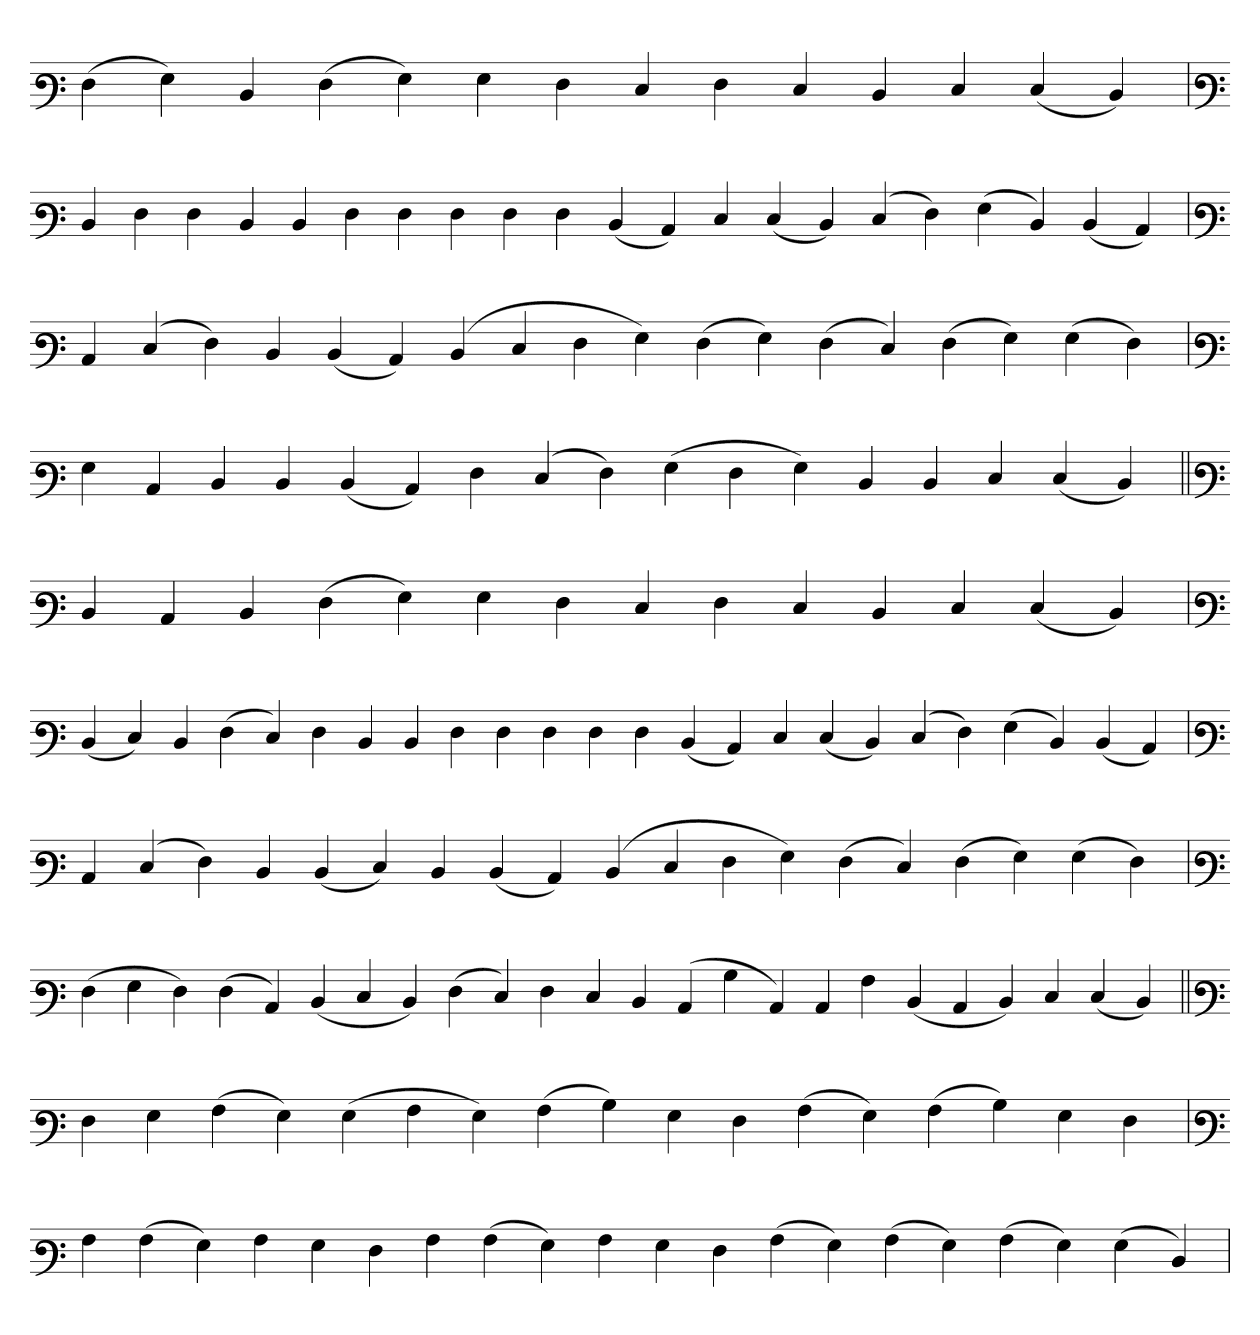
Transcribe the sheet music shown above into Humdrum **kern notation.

**kern
*part1
*staff1
*clefF3
=
(4F
4G)
4D
(4F
4G)
4G
4F
4E
4F
4E
4D
4E
(4E
4D)
='
*clefF3
4D
4F
4F
4D
4D
4F
4F
4F
4F
4F
(4D
4C)
4E
(4E
4D)
(4E
4F)
(4G
4D)
(4D
4C)
=
*clefF3
4C
(4E
4F)
4D
(4D
4C)
(4D
4E
4F
4G)
(4F
4G)
(4F
4E)
(4F
4G)
(4G
4F)
='
*clefF3
4G
4C
4D
4D
(4D
4C)
4F
(4E
4F)
(4G
4F
4G)
4D
4D
4E
(4E
4D)
=||
*clefF3
4D
4C
4D
(4F
4G)
4G
4F
4E
4F
4E
4D
4E
(4E
4D)
='
*clefF3
(4D
4E)
4D
(4F
4E)
4F
4D
4D
4F
4F
4F
4F
4F
(4D
4C)
4E
(4E
4D)
(4E
4F)
(4G
4D)
(4D
4C)
=
*clefF3
4C
(4E
4F)
4D
(4D
4E)
4D
(4D
4C)
(4D
4E
4F
4G)
(4F
4E)
(4F
4G)
(4G
4F)
='
*clefF3
(4F
4G
4F)
(4F
4C)
(4D
4E
4D)
(4F
4E)
4F
4E
4D
(4C
4B
4C)
4C
4A
(4D
4C
4D)
4E
(4E
4D)
=||
*clefF3
4F
4G
(4A
4G)
(4G
4A
4G)
(4A
4B)
4G
4F
(4A
4G)
(4A
4B)
4G
4F
=`
*clefF3
4A
(4A
4G)
4A
4G
4F
4A
(4A
4G)
4A
4G
4F
(4A
4G)
(4A
4G)
(4A
4G)
(4G
4D)
='
*-
